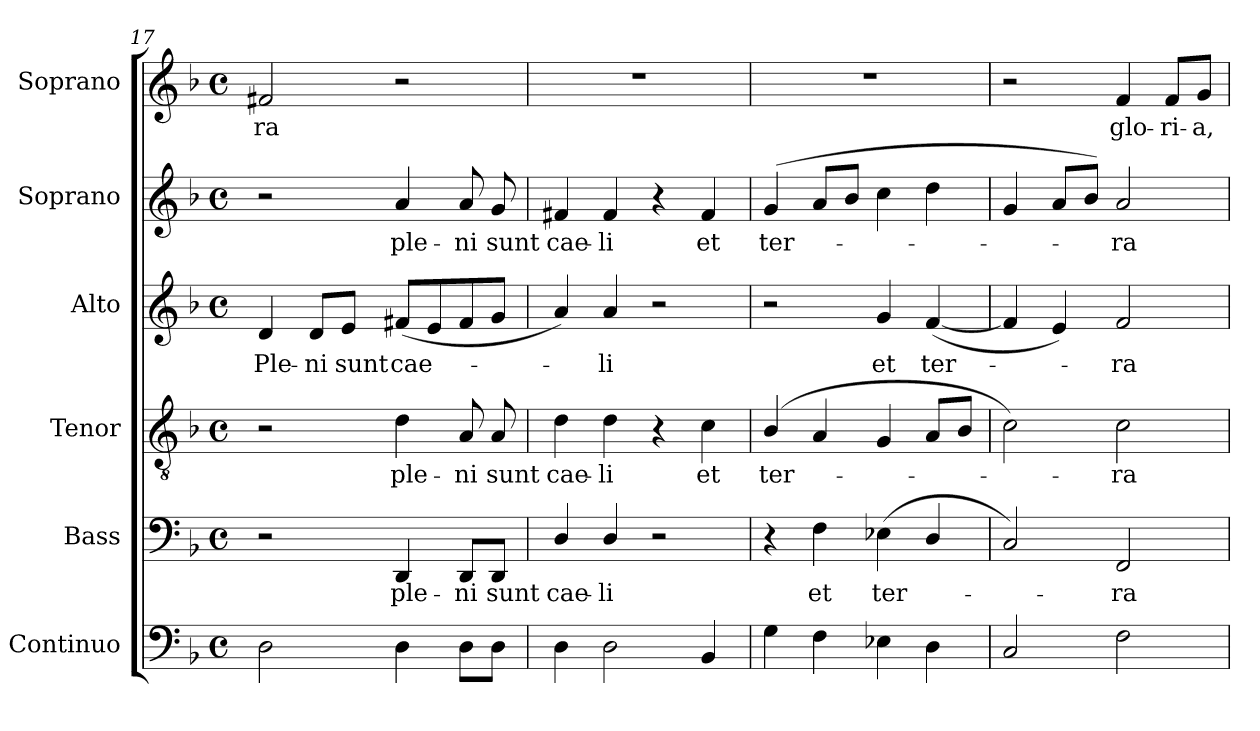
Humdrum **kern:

**kern	**kern	**text	**kern	**text	**kern	**text	**kern	**text	**kern	**text
*part6	*part5	*part5	*part4	*part4	*part3	*part3	*part2	*part2	*part1	*part1
*staff6	*staff5	*staff5	*staff4	*staff4	*staff3	*staff3	*staff2	*staff2	*staff1	*staff1
*I"Continuo	*I"Bass	*	*I"Tenor	*	*I"Alto	*	*I"Soprano	*	*I"Soprano	*
*I'Cont.	*I'B.	*	*I'T.	*	*I'A.	*	*I'S.	*	*I'S.	*
*clefF4	*clefF4	*	*clefGv2	*	*clefG2	*	*clefG2	*	*clefG2	*
*	*	*	*ITrd7c12	*	*	*	*	*	*	*
*k[b-]	*k[b-]	*	*k[b-]	*	*k[b-]	*	*k[b-]	*	*k[b-]	*
*F:	*F:	*	*F:	*	*F:	*	*F:	*	*F:	*
*M4/4	*M4/4	*	*M4/4	*	*M4/4	*	*M4/4	*	*M4/4	*
*met(c)	*met(c)	*	*met(c)	*	*met(c)	*	*met(c)	*	*met(c)	*
=17	=17	=17	=17	=17	=17	=17	=17	=17	=17	=17
!	!	!	!	!	!	!LO:LY:b:color=#000000	!	!	!	!
!	!	!	!	!	!	!	!	!	!	!LO:LY:b:color=#000000
2Di\	2r	.	2r	.	4di/	Ple-	2r	.	2f#Xi/	-ra
!	!	!	!	!	!	!LO:LY:b:color=#000000	!	!	!	!
.	.	.	.	.	8di/L	-ni	.	.	.	.
!	!	!	!	!	!	!LO:LY:b:color=#000000	!	!	!	!
.	.	.	.	.	8ei/J	sunt	.	.	.	.
!	!	!LO:LY:b:color=#000000	!	!	!	!	!	!	!	!
!	!	!	!	!LO:LY:b:color=#000000	!	!	!	!	!	!
!	!	!	!	!	!	!LO:LY:b:color=#000000	!	!	!	!
!	!	!	!	!	!	!	!	!LO:LY:b:color=#000000	!	!
4Di\	4DDi/	ple-	4Di\	ple-	(8f#Xi/L	cae-	4ai/	ple-	2r	.
.	.	.	.	.	8ei/	.	.	.	.	.
!	!	!LO:LY:b:color=#000000	!	!	!	!	!	!	!	!
!	!	!	!	!LO:LY:b:color=#000000	!	!	!	!	!	!
!	!	!	!	!	!	!	!	!LO:LY:b:color=#000000	!	!
8Di\L	8DDi/L	-ni	8AAi/	-ni	8f#i/	.	8ai/	-ni	.	.
!	!	!LO:LY:b:color=#000000	!	!	!	!	!	!	!	!
!	!	!	!	!LO:LY:b:color=#000000	!	!	!	!	!	!
!	!	!	!	!	!	!	!	!LO:LY:b:color=#000000	!	!
8Di\J	8DDi/J	sunt	8AAi/	sunt	8gi/J	.	8gi/	sunt	.	.
=18	=18	=18	=18	=18	=18	=18	=18	=18	=18	=18
!	!	!LO:LY:b:color=#000000	!	!	!	!	!	!	!	!
!	!	!	!	!LO:LY:b:color=#000000	!	!	!	!	!	!
!	!	!	!	!	!	!	!	!LO:LY:b:color=#000000	!	!
4Di\	4Di/	cae-	4Di\	cae-	4ai/)	.	4f#Xi/	cae-	1r	.
!	!	!LO:LY:b:color=#000000	!	!	!	!	!	!	!	!
!	!	!	!	!LO:LY:b:color=#000000	!	!	!	!	!	!
!	!	!	!	!	!	!LO:LY:b:color=#000000	!	!	!	!
!	!	!	!	!	!	!	!	!LO:LY:b:color=#000000	!	!
2Di\	4Di/	-li	4Di\	-li	4ai/	-li	4f#i/	-li	.	.
.	2r	.	4r	.	2r	.	4r	.	.	.
!	!	!	!	!LO:LY:b:color=#000000	!	!	!	!	!	!
!	!	!	!	!	!	!	!	!LO:LY:b:color=#000000	!	!
4BB-i/	.	.	4Ci\	et	.	.	4f#i/	et	.	.
=19	=19	=19	=19	=19	=19	=19	=19	=19	=19	=19
!	!	!	!	!LO:LY:b:color=#000000	!	!	!	!	!	!
!	!	!	!	!	!	!	!	!LO:LY:b:color=#000000	!	!
4Gi\	4r	.	(4BB-i/	ter-	2r	.	(4gi/	ter-	1r	.
!	!	!LO:LY:b:color=#000000	!	!	!	!	!	!	!	!
4Fi\	4Fi\	et	4AAi/	.	.	.	8ai/L	.	.	.
.	.	.	.	.	.	.	8b-i/J	.	.	.
!	!	!LO:LY:b:color=#000000	!	!	!	!	!	!	!	!
!	!	!	!	!	!	!LO:LY:b:color=#000000	!	!	!	!
4E-Xi\	(4E-Xi\	ter-	4GGi/	.	4gi/	et	4cci\	.	.	.
!	!	!	!	!	!	!LO:LY:b:color=#000000	!	!	!	!
4Di\	4Di/	.	8AAi/L	.	([4fi/	ter-	4ddi\	.	.	.
.	.	.	8BB-i/J	.	.	.	.	.	.	.
=20	=20	=20	=20	=20	=20	=20	=20	=20	=20	=20
2Ci/	2Ci/)	.	2Ci\)	.	4fi/]	.	4gi/	.	2r	.
.	.	.	.	.	4ei/)	.	8ai/L	.	.	.
.	.	.	.	.	.	.	8b-i/J)	.	.	.
!	!	!LO:LY:b:color=#000000	!	!	!	!	!	!	!	!
!	!	!	!	!LO:LY:b:color=#000000	!	!	!	!	!	!
!	!	!	!	!	!	!LO:LY:b:color=#000000	!	!	!	!
!	!	!	!	!	!	!	!	!LO:LY:b:color=#000000	!	!
!	!	!	!	!	!	!	!	!	!	!LO:LY:b:color=#000000
2Fi\	2FFi/	-ra	2Ci\	-ra	2fi/	-ra	2ai/	-ra	4fi/	glo-
!	!	!	!	!	!	!	!	!	!	!LO:LY:b:color=#000000
.	.	.	.	.	.	.	.	.	8fi/L	-ri-
!	!	!	!	!	!	!	!	!	!	!LO:LY:b:color=#000000
.	.	.	.	.	.	.	.	.	8gi/J	-a,
=	=	=	=	=	=	=	=	=	=	=
*-	*-	*-	*-	*-	*-	*-	*-	*-	*-	*-
